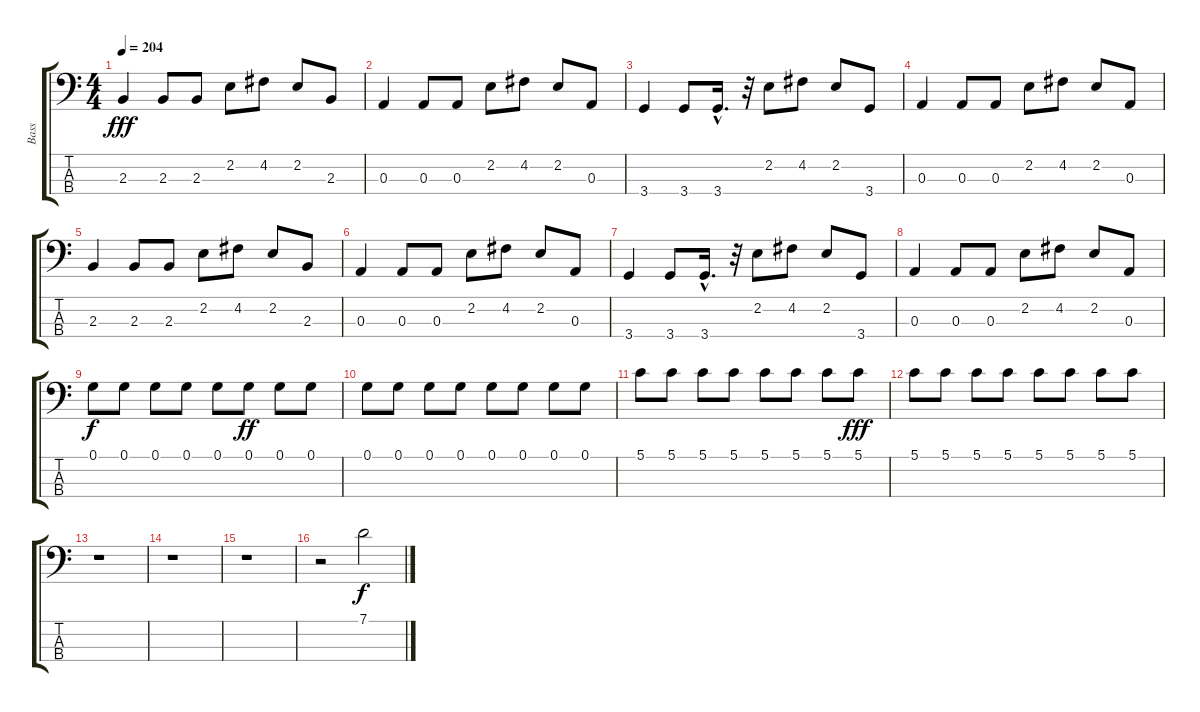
\track ("Bass" "Bass") {instrument electricbassfinger}
\staff {score tabs}
\tuning (G2 D2 A1 E1) {hide}
\ts (4 4)
\tempo 204
\clef f4
\ks c
2.3.4{dy fff} 2.3.8 2.3.8 2.2.8 4.2.8 2.2.8 2.3.8 |
0.3.4 0.3.8 0.3.8 2.2.8 4.2.8 2.2.8 0.3.8 |
3.4.4 3.4.8 3.4{hac}.16{d} r.32 2.2.8 4.2.8 2.2.8 3.4.8 |
0.3.4 0.3.8 0.3.8 2.2.8 4.2.8 2.2.8 0.3.8 |
2.3.4 2.3.8 2.3.8 2.2.8 4.2.8 2.2.8 2.3.8 |
0.3.4 0.3.8 0.3.8 2.2.8 4.2.8 2.2.8 0.3.8 |
3.4.4 3.4.8 3.4{hac}.16{d} r.32 2.2.8 4.2.8 2.2.8 3.4.8 |
0.3.4 0.3.8 0.3.8 2.2.8 4.2.8 2.2.8 0.3.8 |
0.1.8{dy f} 0.1.8 0.1.8 0.1.8 0.1.8 0.1.8{dy ff} 0.1.8 0.1.8 |
0.1.8 0.1.8 0.1.8 0.1.8 0.1.8 0.1.8 0.1.8 0.1.8 |
5.1.8 5.1.8 5.1.8 5.1.8 5.1.8 5.1.8 5.1.8 5.1.8{dy fff} |
5.1.8 5.1.8 5.1.8 5.1.8 5.1.8 5.1.8 5.1.8 5.1.8 |
r.1 |
r.1 |
r.1 |
r.2 7.1.2{dy f}
